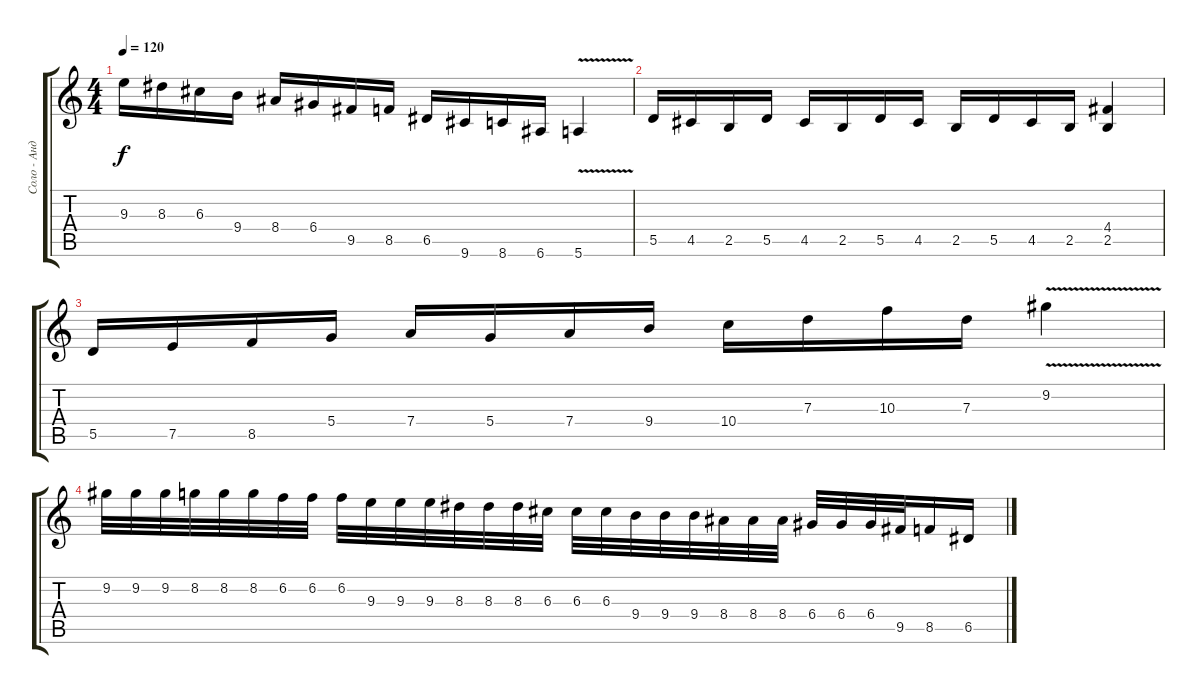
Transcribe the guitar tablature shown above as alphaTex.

\track ("Соло - Андрей" "Соло - Анд") {instrument distortionguitar}
\staff {score tabs}
\tuning (E4 B3 G3 D3 A2 E2) {hide}
\ts (4 4)
\tempo 120
\clef g2
\ks c
9.3.16{dy f} 8.3.16 6.3.16 9.4.16 8.4.16 6.4.16 9.5.16 8.5.16 6.5.16 9.6.16 8.6.16 6.6.16 5.6{v}.4 |
5.5.16 4.5.16 2.5.16 5.5.16 4.5.16 2.5.16 5.5.16 4.5.16 2.5.16 5.5.16 4.5.16 2.5.16 (4.4 2.5).4 |
5.5.16 7.5.16 8.5.16 5.4.16 7.4.16 5.4.16 7.4.16 9.4.16 10.4.16 7.3.16 10.3.16 7.3.16 9.2{v}.4 |
9.2.32 9.2.32 9.2.32 8.2.32 8.2.32 8.2.32 6.2.32 6.2.32 6.2.32 9.3.32 9.3.32 9.3.32 8.3.32 8.3.32 8.3.32 6.3.32 6.3.32 6.3.32 9.4.32 9.4.32 9.4.32 8.4.32 8.4.32 8.4.32 6.4.32 6.4.32 6.4.32 9.5.32 8.5.16 6.5.16
